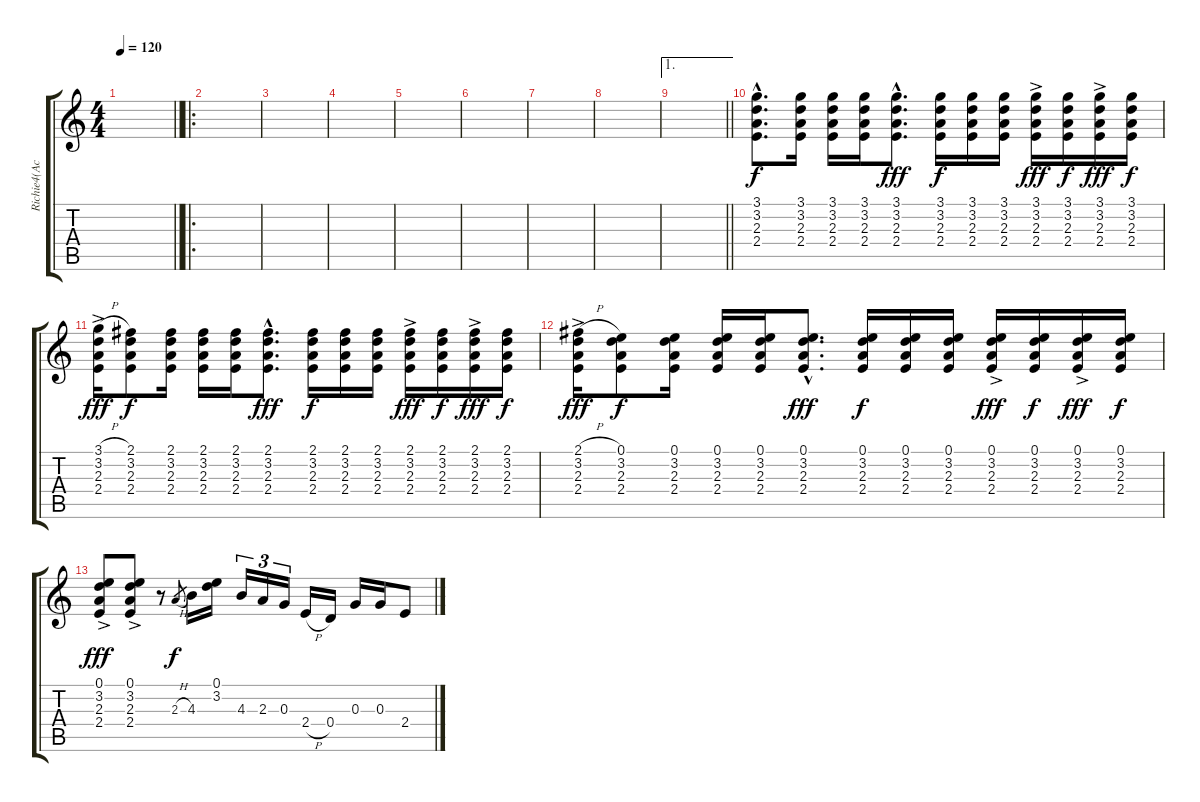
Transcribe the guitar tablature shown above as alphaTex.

\track ("Richie4(Acoustic)" "Richie4(Ac") {instrument acousticguitarsteel}
\staff {score tabs}
\tuning (E4 B3 G3 D3 A2 E2) {hide}
\ts (4 4)
\tempo 120
\clef g2
\barLineRight lightlight
\ks c
|
\ro
|
|
|
|
|
|
|
\ae 1
\barLineRight lightlight
|
(3.1{hac} 3.2{hac} 2.3{hac} 2.4{hac}).8{d} (3.1 3.2 2.3 2.4).16{dy f} (3.1 3.2 2.3 2.4).16 (3.1 3.2 2.3 2.4).16 (3.1{hac} 3.2{hac} 2.3{hac} 2.4{hac}).8{d dy fff} (3.1 3.2 2.3 2.4).16{dy f} (3.1 3.2 2.3 2.4).16 (3.1 3.2 2.3 2.4).16 (3.1{ac} 3.2{ac} 2.3{ac} 2.4{ac}).16{dy fff} (3.1 3.2 2.3 2.4).16{dy f} (3.1{ac} 3.2{ac} 2.3{ac} 2.4{ac}).16{dy fff} (3.1 3.2 2.3 2.4).16{dy f} |
(3.1{h ac} 3.2{ac} 2.3{ac} 2.4{ac}).16{dy fff} (2.1 3.2 2.3 2.4).8{dy f} (2.1 3.2 2.3 2.4).16 (2.1 3.2 2.3 2.4).16 (2.1 3.2 2.3 2.4).16 (2.1{hac} 3.2{hac} 2.3{hac} 2.4{hac}).8{d dy fff} (2.1 3.2 2.3 2.4).16{dy f} (2.1 3.2 2.3 2.4).16 (2.1 3.2 2.3 2.4).16 (2.1{ac} 3.2{ac} 2.3{ac} 2.4{ac}).16{dy fff} (2.1 3.2 2.3 2.4).16{dy f} (2.1{ac} 3.2{ac} 2.3{ac} 2.4{ac}).16{dy fff} (2.1 3.2 2.3 2.4).16{dy f} |
(2.1{h ac} 3.2{ac} 2.3{ac} 2.4{ac}).16{dy fff} (0.1 3.2 2.3 2.4).8{dy f} (0.1 3.2 2.3 2.4).16 (0.1 3.2 2.3 2.4).16 (0.1 3.2 2.3 2.4).16 (0.1{hac} 3.2{hac} 2.3{hac} 2.4{hac}).8{d dy fff} (0.1 3.2 2.3 2.4).16{dy f} (0.1 3.2 2.3 2.4).16 (0.1 3.2 2.3 2.4).16 (0.1{ac} 3.2{ac} 2.3{ac} 2.4{ac}).16{dy fff} (0.1 3.2 2.3 2.4).16{dy f} (0.1{ac} 3.2{ac} 2.3{ac} 2.4{ac}).16{dy fff} (0.1 3.2 2.3 2.4).16{dy f} |
(0.1{ac} 3.2{ac} 2.3{ac} 2.4{ac}).8{dy fff} (0.1{ac} 3.2{ac} 2.3{ac} 2.4{ac}).8 r.8 2.3{h}.8{gr dy f} 4.3.16 (0.1 3.2).16 4.3.16{tu (3 2)} 2.3.16{tu (3 2)} 0.3.16{tu (3 2)} 2.4{h}.16 0.4.16 0.3.16 0.3.16 2.4.8
